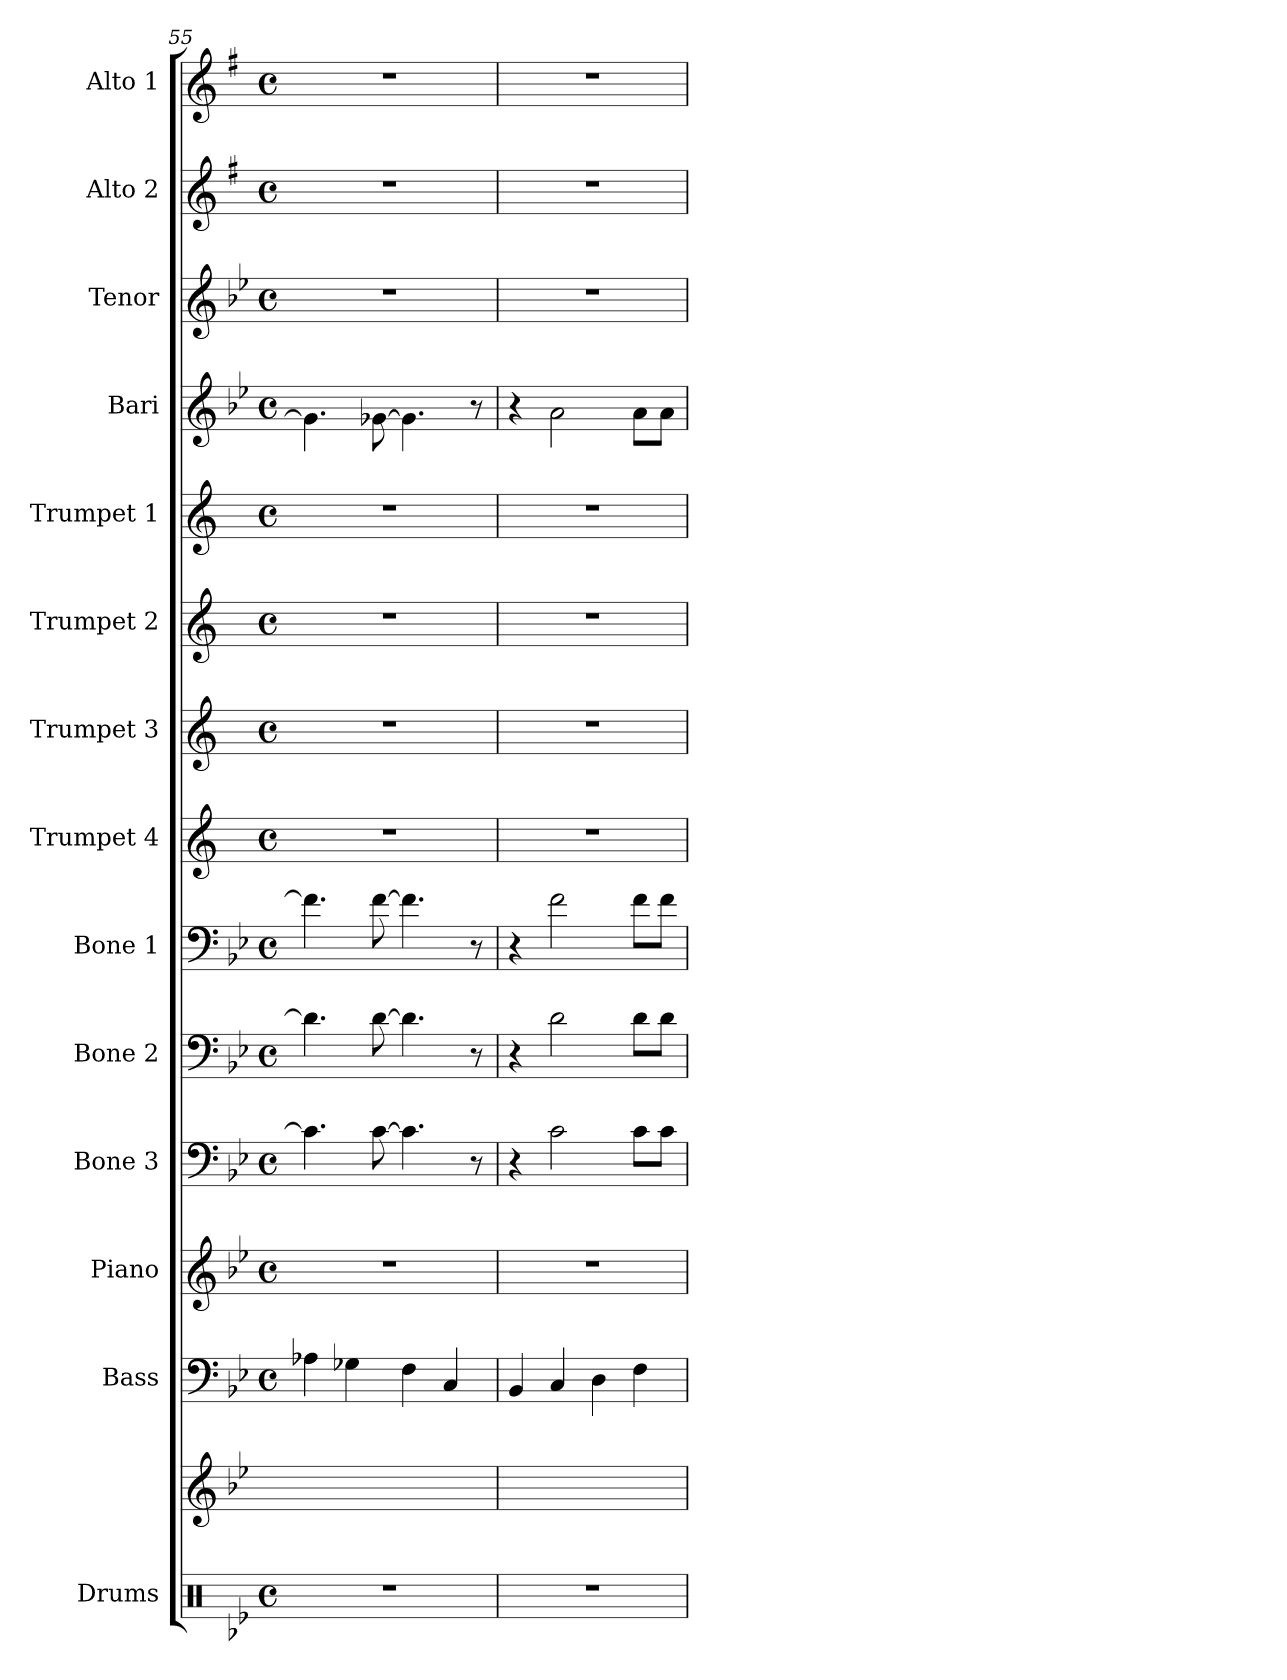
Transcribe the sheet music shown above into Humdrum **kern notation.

**kern	**kern	**kern	**kern	**kern	**kern	**kern	**kern	**kern	**kern	**kern	**kern	**kern	**kern	**kern
*part15	*part14	*part13	*part12	*part11	*part10	*part9	*part8	*part7	*part6	*part5	*part4	*part3	*part2	*part1
*staff15	*staff14	*staff13	*staff12	*staff11	*staff10	*staff9	*staff8	*staff7	*staff6	*staff5	*staff4	*staff3	*staff2	*staff1
*I"Drums	*	*I"Bass	*I"Piano	*I"Bone 3	*I"Bone 2	*I"Bone 1	*I"Trumpet 4	*I"Trumpet 3	*I"Trumpet 2	*I"Trumpet 1	*I"Bari	*I"Tenor	*I"Alto 2	*I"Alto 1
*	*	*	*	*	*	*	*I'Tpt	*	*I'Tpt	*I'Tpt	*	*	*	*
*clefX	*clefG2	*clefF4	*clefG2	*clefF4	*clefF4	*clefF4	*clefG2	*clefG2	*clefG2	*clefG2	*clefG2	*clefG2	*clefG2	*clefG2
*	*	*ITrd7c12	*ITrd8c14	*	*	*	*ITrd1c2	*ITrd1c2	*ITrd1c2	*ITrd1c2	*ITrd12c21	*ITrd8c14	*ITrd5c9	*ITrd5c9
*k[b-e-]	*k[b-e-]	*k[b-e-]	*k[b-e-]	*k[b-e-]	*k[b-e-]	*k[b-e-]	*k[b-e-]	*k[b-e-]	*k[b-e-]	*k[b-e-]	*k[b-e-]	*k[b-e-]	*k[b-e-]	*k[b-e-]
*B-:	*B-:	*B-:	*B-:	*B-:	*B-:	*B-:	*B-:	*B-:	*B-:	*B-:	*B-:	*B-:	*B-:	*B-:
*M4/4	*	*M4/4	*M4/4	*M4/4	*M4/4	*M4/4	*M4/4	*M4/4	*M4/4	*M4/4	*M4/4	*M4/4	*M4/4	*M4/4
*met(c)	*	*met(c)	*met(c)	*met(c)	*met(c)	*met(c)	*met(c)	*met(c)	*met(c)	*met(c)	*met(c)	*met(c)	*met(c)	*met(c)
=55	=55	=55	=55	=55	=55	=55	=55	=55	=55	=55	=55	=55	=55	=55
1r	1ryy	4AA-X\	1r	4.c\]	4.d\]	4.f\]	1r	1r	1r	1r	4.G-\]	1r	1r	1r
.	.	4GG-X\	.	.	.	.	.	.	.	.	.	.	.	.
.	.	.	.	[8c\	[8d\	[8f\	.	.	.	.	[8G-X\	.	.	.
.	.	4FF\	.	4.c\]	4.d\]	4.f\]	.	.	.	.	4.G-\]	.	.	.
.	.	4CC/	.	.	.	.	.	.	.	.	.	.	.	.
.	.	.	.	8r	8r	8r	.	.	.	.	8r	.	.	.
=56	=56	=56	=56	=56	=56	=56	=56	=56	=56	=56	=56	=56	=56	=56
1r	1ryy	4BBB-/	1r	4r	4r	4r	1r	1r	1r	1r	4r	1r	1r	1r
.	.	4CC/	.	2c\	2d\	2f\	.	.	.	.	2A\	.	.	.
.	.	4DD\	.	.	.	.	.	.	.	.	.	.	.	.
.	.	4FF\	.	8c\L	8d\L	8f\L	.	.	.	.	8A\L	.	.	.
.	.	.	.	8c\J	8d\J	8f\J	.	.	.	.	8A\J	.	.	.
=	=	=	=	=	=	=	=	=	=	=	=	=	=	=
*-	*-	*-	*-	*-	*-	*-	*-	*-	*-	*-	*-	*-	*-	*-
